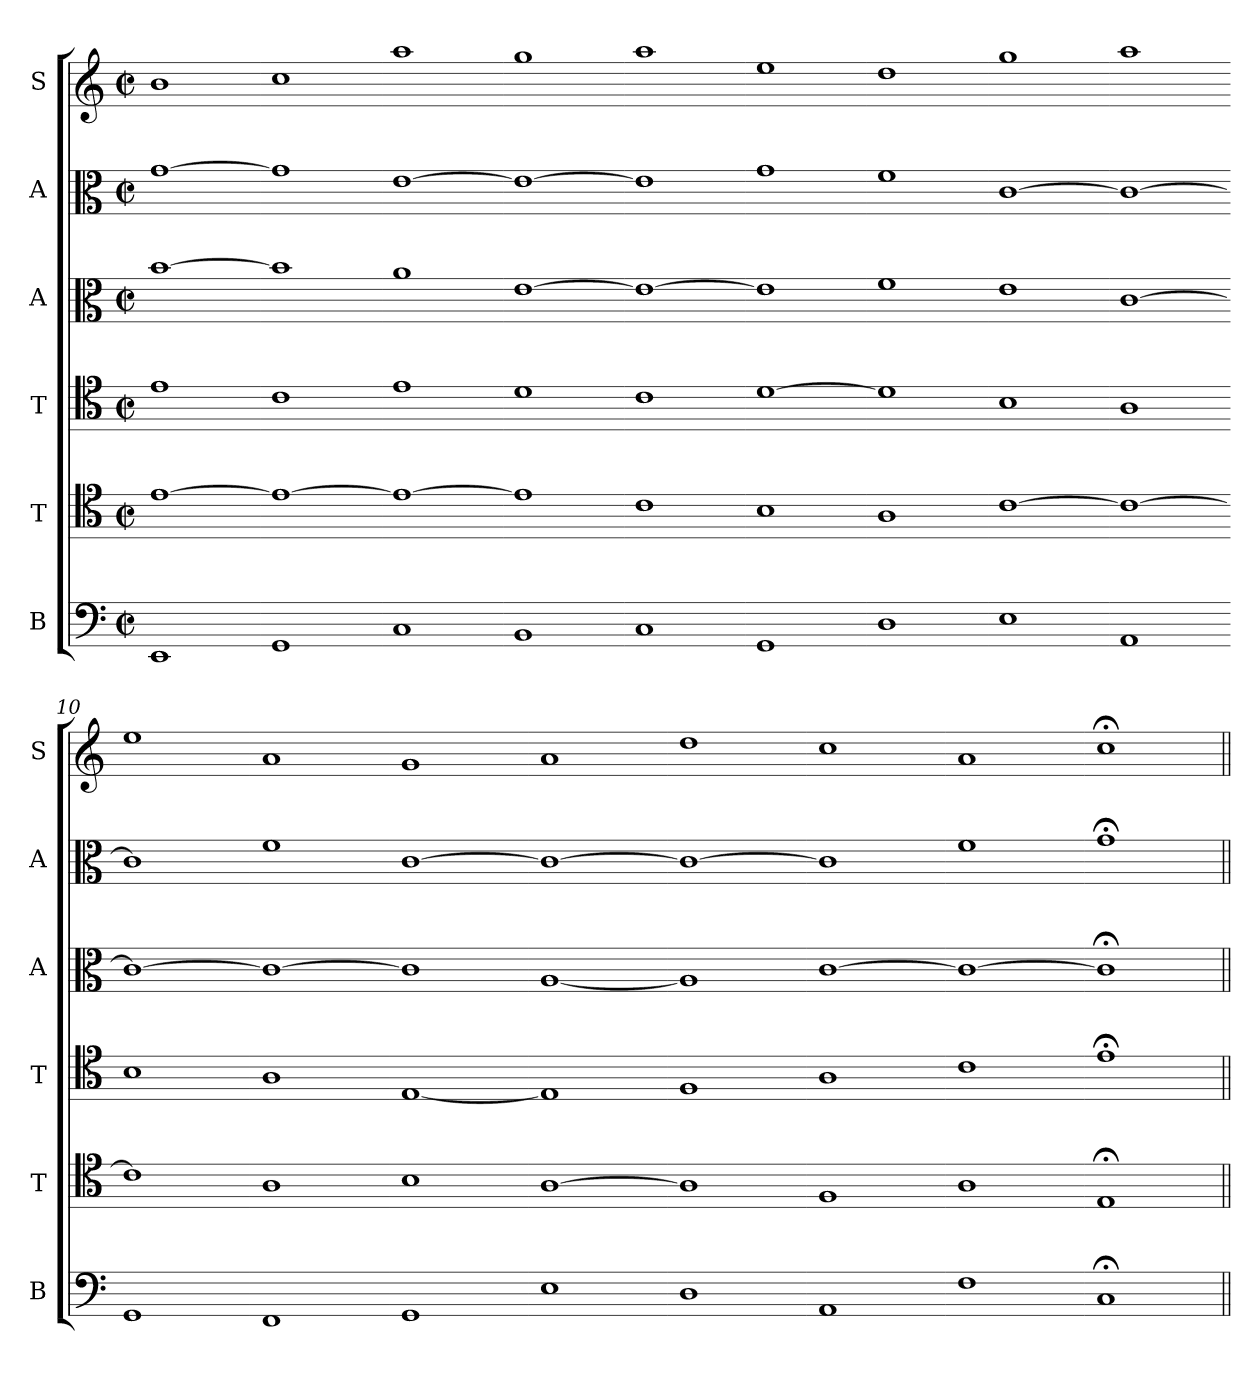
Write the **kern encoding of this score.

**kern	**kern	**kern	**kern	**kern	**kern
*part6	*part5	*part4	*part3	*part2	*part1
*staff6	*staff5	*staff4	*staff3	*staff2	*staff1
*I"B	*I"T	*I"T	*I"A	*I"A	*I"S
*I'B	*I'T	*I'T	*I'A	*I'A	*I'S
*clefF4	*clefC4	*clefC4	*clefC3	*clefC3	*clefG2
*k[]	*k[]	*k[]	*k[]	*k[]	*k[]
*M2/2	*M2/2	*M2/2	*M2/2	*M2/2	*M2/2
*met(c|)	*met(c|)	*met(c|)	*met(c|)	*met(c|)	*met(c|)
*MM208	*MM208	*MM208	*MM208	*MM208	*MM208
=1	=1	=1	=1	=1	=1
1EE	[1e	1e	[1b	[1g	1b
=2-	=2-	=2-	=2-	=2-	=2-
1GG	1e_	1c	1b]	1g]	1cc
=3-	=3-	=3-	=3-	=3-	=3-
1C	1e_	1e	1a	[1e	1aa
=4-	=4-	=4-	=4-	=4-	=4-
1BB	1e]	1d	[1e	1e_	1gg
=5-	=5-	=5-	=5-	=5-	=5-
1C	1c	1c	1e_	1e]	1aa
=6-	=6-	=6-	=6-	=6-	=6-
1GG	1B	[1d	1e]	1g	1ee
=7-	=7-	=7-	=7-	=7-	=7-
1D	1A	1d]	1f	1f	1dd
=8-	=8-	=8-	=8-	=8-	=8-
1E	[1c	1B	1e	[1c	1gg
=9-	=9-	=9-	=9-	=9-	=9-
1AA	1c_	1A	[1c	1c_	1aa
=10-	=10-	=10-	=10-	=10-	=10-
1GG	1c]	1B	1c_	1c]	1ee
=11-	=11-	=11-	=11-	=11-	=11-
1FF	1A	1A	1c_	1f	1a
=12-	=12-	=12-	=12-	=12-	=12-
1GG	1B	[1E	1c]	[1c	1g
=13-	=13-	=13-	=13-	=13-	=13-
1E	[1A	1E]	[1A	1c_	1a
=14-	=14-	=14-	=14-	=14-	=14-
1D	1A]	1F	1A]	1c_	1dd
=15-	=15-	=15-	=15-	=15-	=15-
1AA	1F	1A	[1c	1c]	1cc
=16-	=16-	=16-	=16-	=16-	=16-
1F	1A	1c	1c_	1f	1a
=17-	=17-	=17-	=17-	=17-	=17-
1C;<	1E;<	1e;<	1c;<]	1g;	1cc;<
=||	=||	=||	=||	=||	=||
*-	*-	*-	*-	*-	*-
